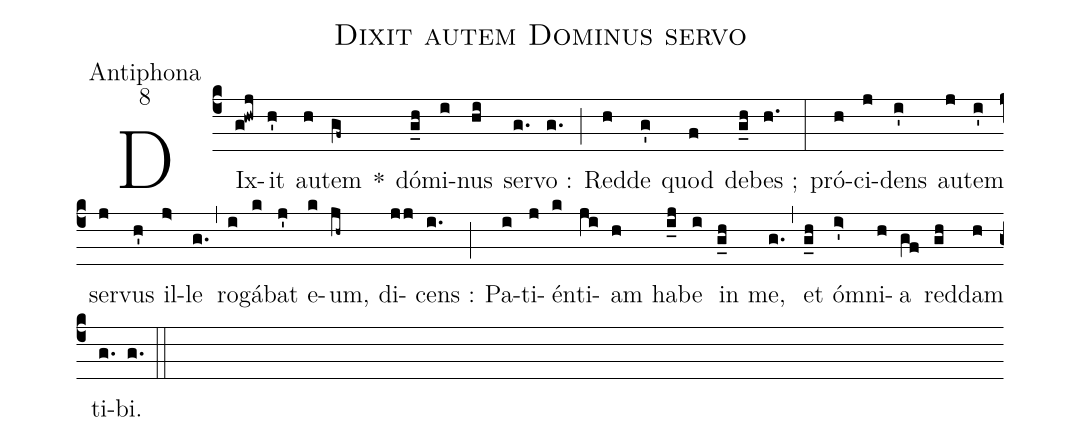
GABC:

name:Dixit autem Dominus servo;
office-part:Antiphona;
mode:8;
%%
(c4) DIx(g!hwj)it(h') au(h)tem(gf~) *() dó(g_h)mi(i)nus(hi) ser(g.)vo :(g.) (;) Red(h)de(g') quod(f) de(g_h)bes ;(h.) (:) pró(h)ci(j)dens(i') au(j)tem(i') ser(j)vus(h') il(j>)le(g.) (,) ro(i)gá(k)bat(j') e(k)um,(jh~) di(jj)cens :(i.) (;) Pa(i)ti(j)én(k)ti(ji)am(h) ha(i_j)be(i) in(g_h) me,(g.) (,) et(g_h) ó(i>')mni(h)a(gf) red(gh)dam(h) ti(g.)bi.(g.) (::)
